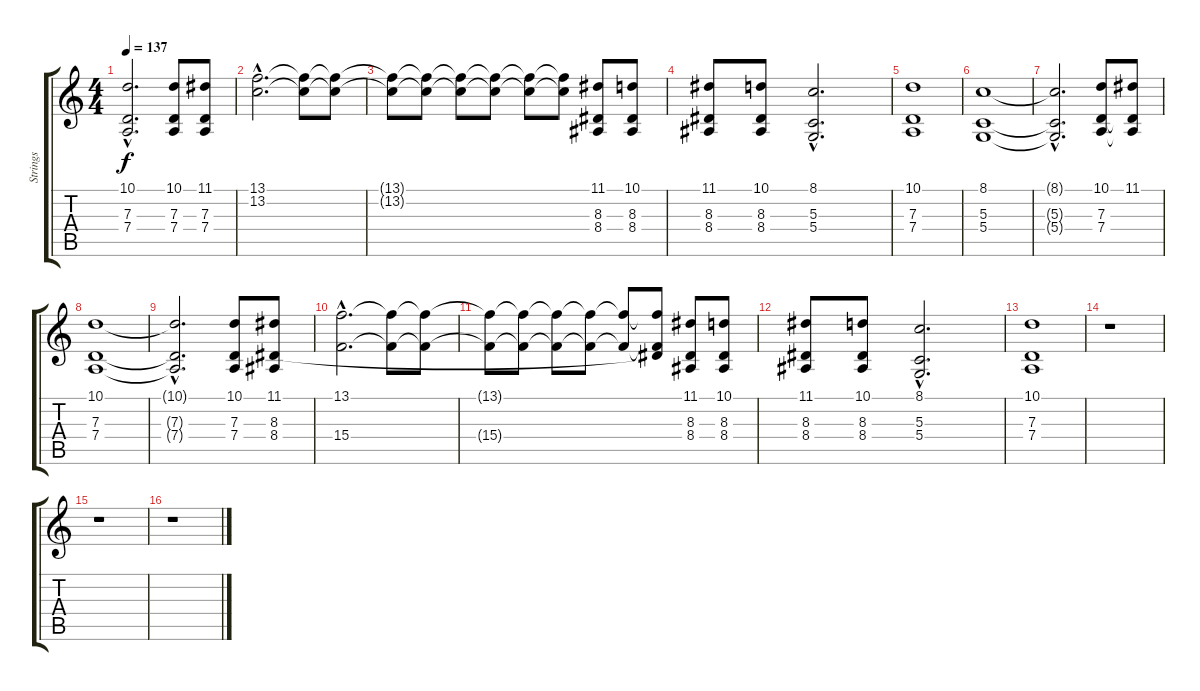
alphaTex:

\track ("Strings" "Strings") {instrument stringensemble1}
\staff {score tabs}
\tuning (E4 B3 G3 D3 A2 E2) {hide}
\ts (4 4)
\tempo 137
\clef g2
\ks c
(10.1{hac t} 7.3{hac t} 7.4{hac t}).2{d dy f} (10.1 7.3 7.4).8 (11.1 7.3 7.4).8 |
(13.1{hac} 13.2{hac}).2{d} (13.1{t} 13.2{t}).8 (13.1{t} 13.2{t}).8 |
(13.1{t} 13.2{t}).8 (13.1{t} 13.2{t}).8 (13.1{t} 13.2{t}).8 (13.1{t} 13.2{t}).8 (13.1{t} 13.2{t}).8 (13.1{t} 13.2{t}).8 (11.1 8.3 8.4).8 (10.1 8.3 8.4).8 |
(11.1 8.3 8.4).8 (10.1 8.3 8.4).8 (8.1{hac} 5.3{hac} 5.4{hac}).2{d} |
(10.1 7.3 7.4).1 |
(8.1 5.3 5.4).1 |
(8.1{hac t} 5.3{hac t} 5.4{hac t}).2{d} (10.1 7.3 7.4).8 (11.1 7.3{t} 7.4{t}).8 |
(10.1 7.3 7.4).1 |
(10.1{hac t} 7.3{hac t} 7.4{hac t}).2{d} (10.1 7.3 7.4).8 (11.1 8.3 8.4).8 |
(13.1{hac} 15.4{hac}).2{d} (13.1{t} 15.4{t}).8 (13.1{t} 15.4{t}).8 |
(13.1{t} 15.4{t}).8 (13.1{t} 15.4{t}).8 (13.1{t} 15.4{t}).8 (13.1{t} 15.4{t}).8 (13.1{t} 15.4{t}).8 (13.1{t} 8.3{t} 15.4{t}).8 (11.1 8.3 8.4).8 (10.1 8.3 8.4).8 |
(11.1 8.3 8.4).8 (10.1 8.3 8.4).8 (8.1{hac} 5.3{hac} 5.4{hac}).2{d} |
(10.1 7.3 7.4).1 |
r.1 |
r.1 |
r.1
